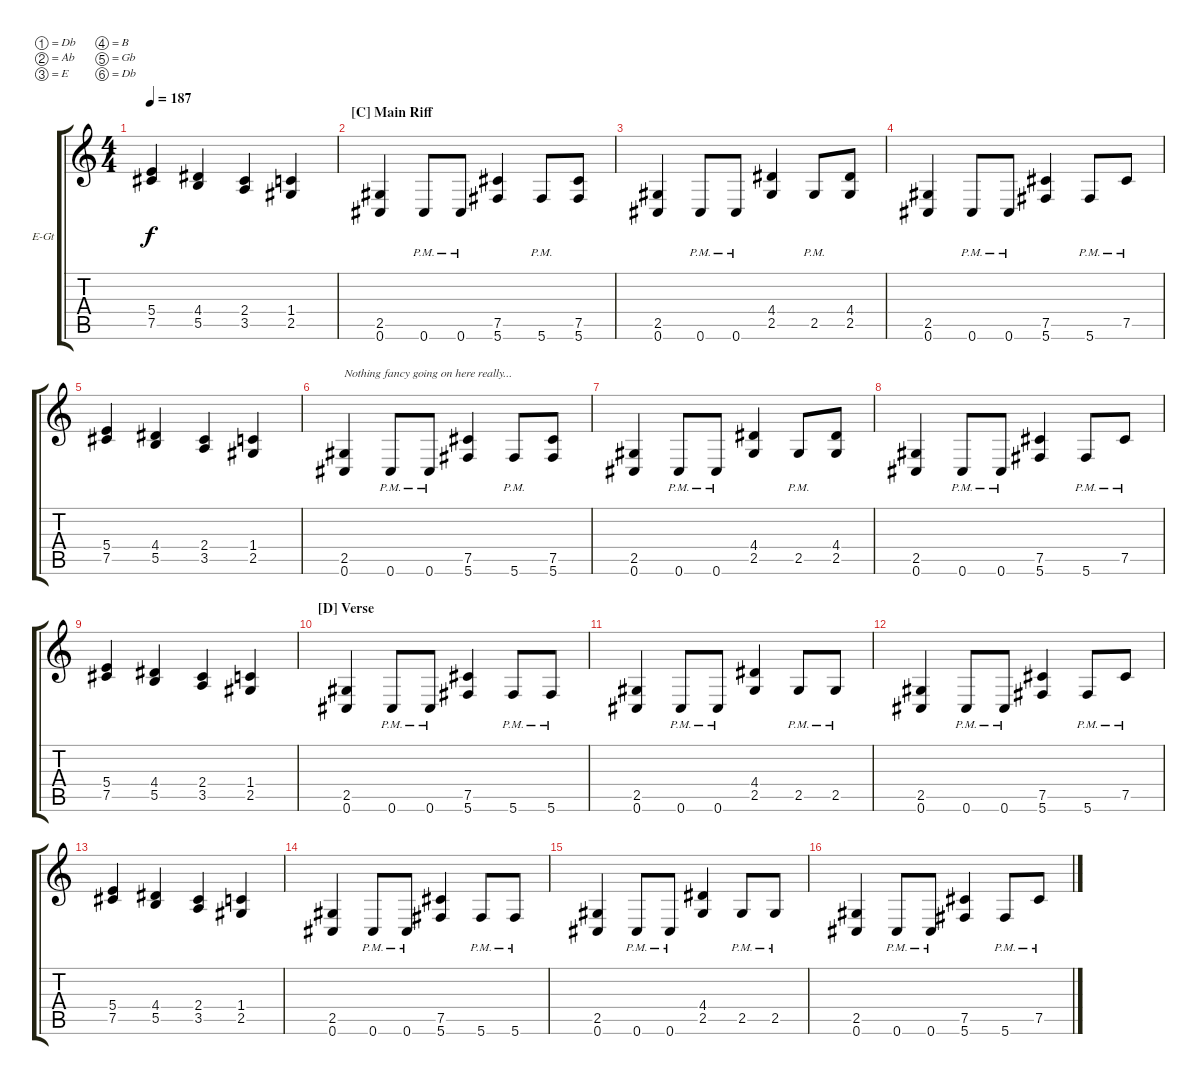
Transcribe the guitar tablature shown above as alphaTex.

\defaultSystemsLayout 4
\bracketExtendMode groupsimilarinstruments
\firstSystemTrackNameOrientation horizontal
\otherSystemsTrackNameOrientation horizontal
\track ("Left Guitar (Main)" "E-Gt") {instrument distortionguitar}
\staff {score tabs}
\tuning (Db4 Ab3 E3 B2 Gb2 Db2)
\ts (4 4)
\tempo 187
\clef g2
\scale
0.333333
\ks c
(7.5 5.4).4{dy f} (5.5 4.4).4 (3.5 2.4).4 (2.5 1.4).4 |
\section ("C" "Main Riff")
\scale
0.333333 (0.6 2.5).4 0.6{pm}.8 0.6{pm}.8 (7.5 5.6).4 5.6{pm}.8 (7.5 5.6).8 |
\scale
0.333333 (0.6 2.5).4 0.6{pm}.8 0.6{pm}.8 (2.5 4.4).4 2.5{pm}.8 (2.5 4.4).8 |
\scale
0.333333 (0.6 2.5).4 0.6{pm}.8 0.6{pm}.8 (7.5 5.6).4 5.6{pm}.8 7.5{pm}.8 |
\scale
0.333333 (7.5 5.4).4 (5.5 4.4).4 (3.5 2.4).4 (2.5 1.4).4 |
\scale
0.333333 (0.6 2.5).4{txt "Nothing fancy going on here really..."} 0.6{pm}.8 0.6{pm}.8 (7.5 5.6).4 5.6{pm}.8 (7.5 5.6).8 |
\scale
0.333333 (0.6 2.5).4 0.6{pm}.8 0.6{pm}.8 (2.5 4.4).4 2.5{pm}.8 (2.5 4.4).8 |
\scale
0.333333 (0.6 2.5).4 0.6{pm}.8 0.6{pm}.8 (7.5 5.6).4 5.6{pm}.8 7.5{pm}.8 |
\scale
0.333333 (7.5 5.4).4 (5.5 4.4).4 (3.5 2.4).4 (2.5 1.4).4 |
\section ("D" "Verse")
\scale
0.333333 (0.6 2.5).4 0.6{pm}.8 0.6{pm}.8 (7.5 5.6).4 5.6{pm}.8 5.6{pm}.8 |
\scale
0.333333 (0.6 2.5).4 0.6{pm}.8 0.6{pm}.8 (2.5 4.4).4 2.5{pm}.8 2.5{pm}.8 |
\scale
0.333333 (0.6 2.5).4 0.6{pm}.8 0.6{pm}.8 (7.5 5.6).4 5.6{pm}.8 7.5{pm}.8 |
\scale
0.333333 (7.5 5.4).4 (5.5 4.4).4 (3.5 2.4).4 (2.5 1.4).4 |
\scale
0.333333 (0.6 2.5).4 0.6{pm}.8 0.6{pm}.8 (7.5 5.6).4 5.6{pm}.8 5.6{pm}.8 |
\scale
0.333333 (0.6 2.5).4 0.6{pm}.8 0.6{pm}.8 (2.5 4.4).4 2.5{pm}.8 2.5{pm}.8 |
\scale
0.333333 (0.6 2.5).4 0.6{pm}.8 0.6{pm}.8 (7.5 5.6).4 5.6{pm}.8 7.5{pm}.8
